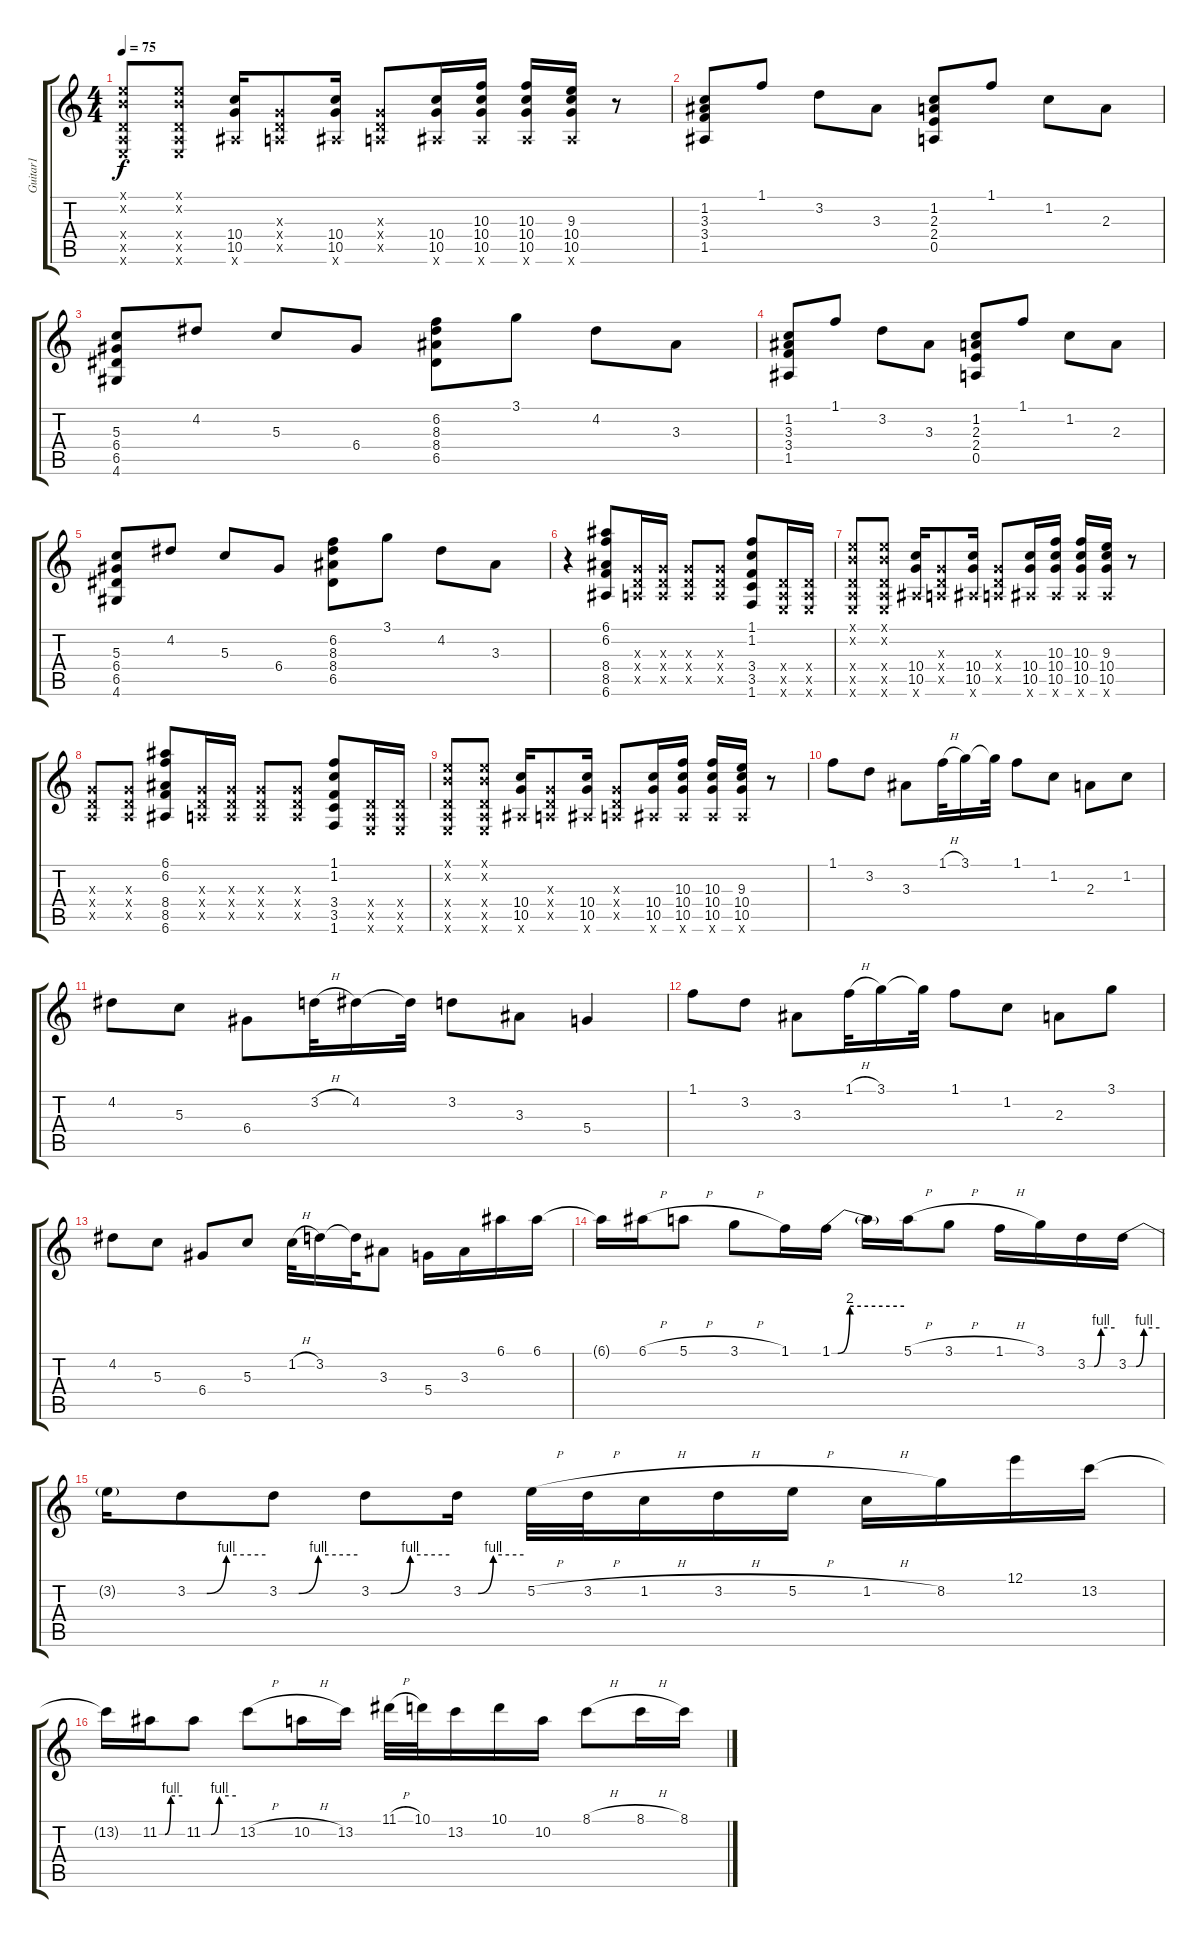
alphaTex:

\track ("Guitar1" "Guitar1") {instrument distortionguitar}
\staff {score tabs}
\tuning (E4 B3 G3 D3 A2 E2) {hide}
\ts (4 4)
\tempo 75
\clef g2
\ks c
(0.1{x} 0.2{x} 0.4{x} 0.5{x} 0.6{x}).8{dy f} (0.1{x} 0.2{x} 0.4{x} 0.5{x} 0.6{x}).8 (10.4 10.5 6.6{x}).16 (0.3{x} 0.4{x} 0.5{x}).8 (10.4 10.5 6.6{x}).16 (0.3{x} 0.4{x} 0.5{x}).8 (10.4 10.5 6.6{x}).16 (10.3 10.4 10.5 6.6{x}).16 (10.3 10.4 10.5 6.6{x}).16 (9.3 10.4 10.5 6.6{x}).16 r.8 |
(1.2 3.3 3.4 1.5).8 1.1.8 3.2.8 3.3.8 (1.2 2.3 2.4 0.5).8 1.1.8 1.2.8 2.3.8 |
(5.3 6.4 6.5 4.6).8 4.2.8 5.3.8 6.4.8 (6.2 8.3 8.4 6.5).8 3.1.8 4.2.8 3.3.8 |
(1.2 3.3 3.4 1.5).8 1.1.8 3.2.8 3.3.8 (1.2 2.3 2.4 0.5).8 1.1.8 1.2.8 2.3.8 |
(5.3 6.4 6.5 4.6).8 4.2.8 5.3.8 6.4.8 (6.2 8.3 8.4 6.5).8 3.1.8 4.2.8 3.3.8 |
r.4 (6.1 6.2 8.4 8.5 6.6).8 (0.3{x} 0.4{x} 0.5{x}).16 (0.3{x} 0.4{x} 0.5{x}).16 (0.3{x} 0.4{x} 0.5{x}).8 (0.3{x} 0.4{x} 0.5{x}).8 (1.1 1.2 3.4 3.5 1.6).8 (0.4{x} 0.5{x} 0.6{x}).16 (0.4{x} 0.5{x} 0.6{x}).16 |
(0.1{x} 0.2{x} 0.4{x} 0.5{x} 0.6{x}).8 (0.1{x} 0.2{x} 0.4{x} 0.5{x} 0.6{x}).8 (10.4 10.5 6.6{x}).16 (0.3{x} 0.4{x} 0.5{x}).8 (10.4 10.5 6.6{x}).16 (0.3{x} 0.4{x} 0.5{x}).8 (10.4 10.5 6.6{x}).16 (10.3 10.4 10.5 6.6{x}).16 (10.3 10.4 10.5 6.6{x}).16 (9.3 10.4 10.5 6.6{x}).16 r.8 |
(0.3{x} 0.4{x} 0.5{x}).8 (0.3{x} 0.4{x} 0.5{x}).8 (6.1 6.2 8.4 8.5 6.6).8 (0.3{x} 0.4{x} 0.5{x}).16 (0.3{x} 0.4{x} 0.5{x}).16 (0.3{x} 0.4{x} 0.5{x}).8 (0.3{x} 0.4{x} 0.5{x}).8 (1.1 1.2 3.4 3.5 1.6).8 (0.4{x} 0.5{x} 0.6{x}).16 (0.4{x} 0.5{x} 0.6{x}).16 |
(0.1{x} 0.2{x} 0.4{x} 0.5{x} 0.6{x}).8 (0.1{x} 0.2{x} 0.4{x} 0.5{x} 0.6{x}).8 (10.4 10.5 6.6{x}).16 (0.3{x} 0.4{x} 0.5{x}).8 (10.4 10.5 6.6{x}).16 (0.3{x} 0.4{x} 0.5{x}).8 (10.4 10.5 6.6{x}).16 (10.3 10.4 10.5 6.6{x}).16 (10.3 10.4 10.5 6.6{x}).16 (9.3 10.4 10.5 6.6{x}).16 r.8 |
1.1.8{volume 15 instrument overdrivenguitar} 3.2.8 3.3.8 1.1{h}.32 3.1.16 3.1{t}.32 1.1.8 1.2.8 2.3.8 1.2.8 |
4.2.8 5.3.8 6.4.8 3.2{h}.32 4.2.16 4.2{t}.32 3.2.8 3.3.8 5.4.4 |
1.1.8 3.2.8 3.3.8 1.1{h}.32 3.1.16 3.1{t}.32 1.1.8 1.2.8 2.3.8 3.1.8 |
4.2.8 5.3.8 6.4.8 5.3.8 1.2{h}.32 3.2.16 3.2{t}.32 3.3.8 5.4.16 3.3.16 6.1.16 6.1.16 |
6.1{t}.16 6.1{h}.16 5.1{h}.8 3.1{h}.8 1.1.16 1.1{be (custom 0 0 5 0 15 8 60 8)}.16 1.1{t}.16 5.1{h}.16 3.1{h}.8 1.1{h}.16 3.1.16 3.2{be (custom 0 0 15 0 30 4 60 4)}.16 3.2{be (custom 0 0 15 0 30 4 60 4)}.16 |
3.2{t}.16 3.2{be (custom 0 0 15 0 30 4 60 4)}.8 3.2{be (custom 0 0 15 0 30 4 60 4)}.8 3.2{be (custom 0 0 15 0 30 4 60 4)}.8 3.2{be (custom 0 0 15 0 30 4 60 4)}.16 5.2{h}.32 3.2{h}.32 1.2{h}.16 3.2{h}.16 5.2{h}.16 1.2{h}.16 8.2.16 12.1.16 13.2.16 |
13.2{t}.16 11.2{be (custom 0 0 15 0 30 4 60 4)}.16 11.2{be (custom 0 0 15 0 30 4 60 4)}.8 13.2{h}.8 10.2{h}.16 13.2.16 11.1{h}.32 10.1.32 13.2.16 10.1.16 10.2.16 8.1{h}.8 8.1{h}.16 8.1.16
